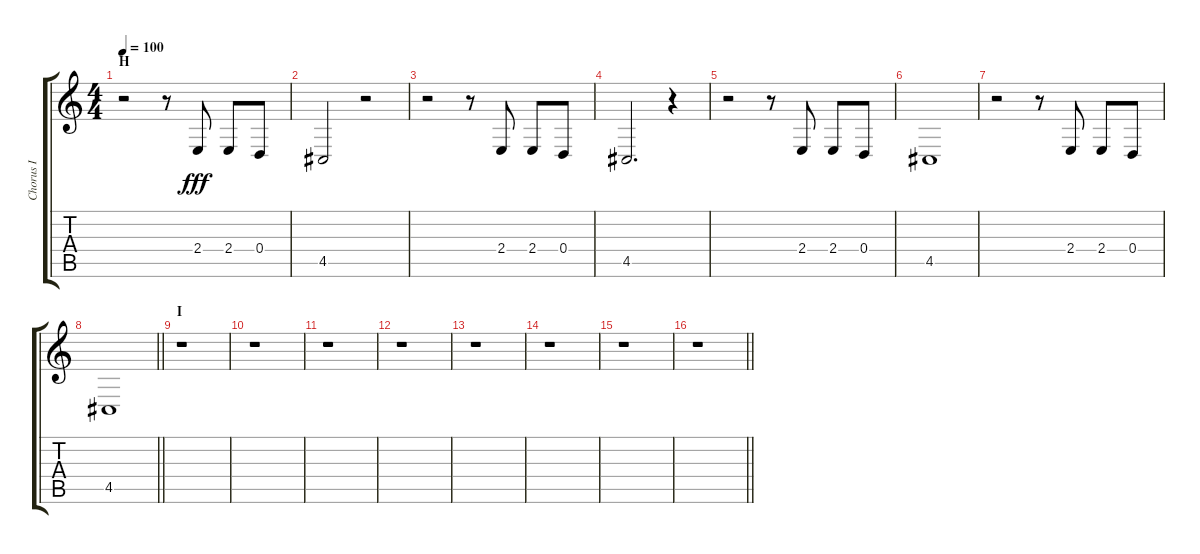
\track ("Chorus I" "Chorus I") {instrument voiceoohs}
\staff {score tabs}
\tuning (E4 B3 G3 D3 A2 E2) {hide}
\ts (4 4)
\section ("" "H")
\tempo 100
\clef g2
\ks c
r.2{dy ff} r.8 2.4.8{dy fff} 2.4.8 0.4.8 |
4.5.2 r.2 |
r.2 r.8 2.4.8 2.4.8 0.4.8 |
4.5.2{d} r.4 |
r.2 r.8 2.4.8 2.4.8 0.4.8 |
4.5.1 |
r.2 r.8 2.4.8 2.4.8 0.4.8 |
\barLineRight lightlight
4.5.1 |
\section ("" "I")
r.1 |
r.1 |
r.1 |
r.1 |
r.1 |
r.1 |
r.1 |
\barLineRight lightlight
r.1
